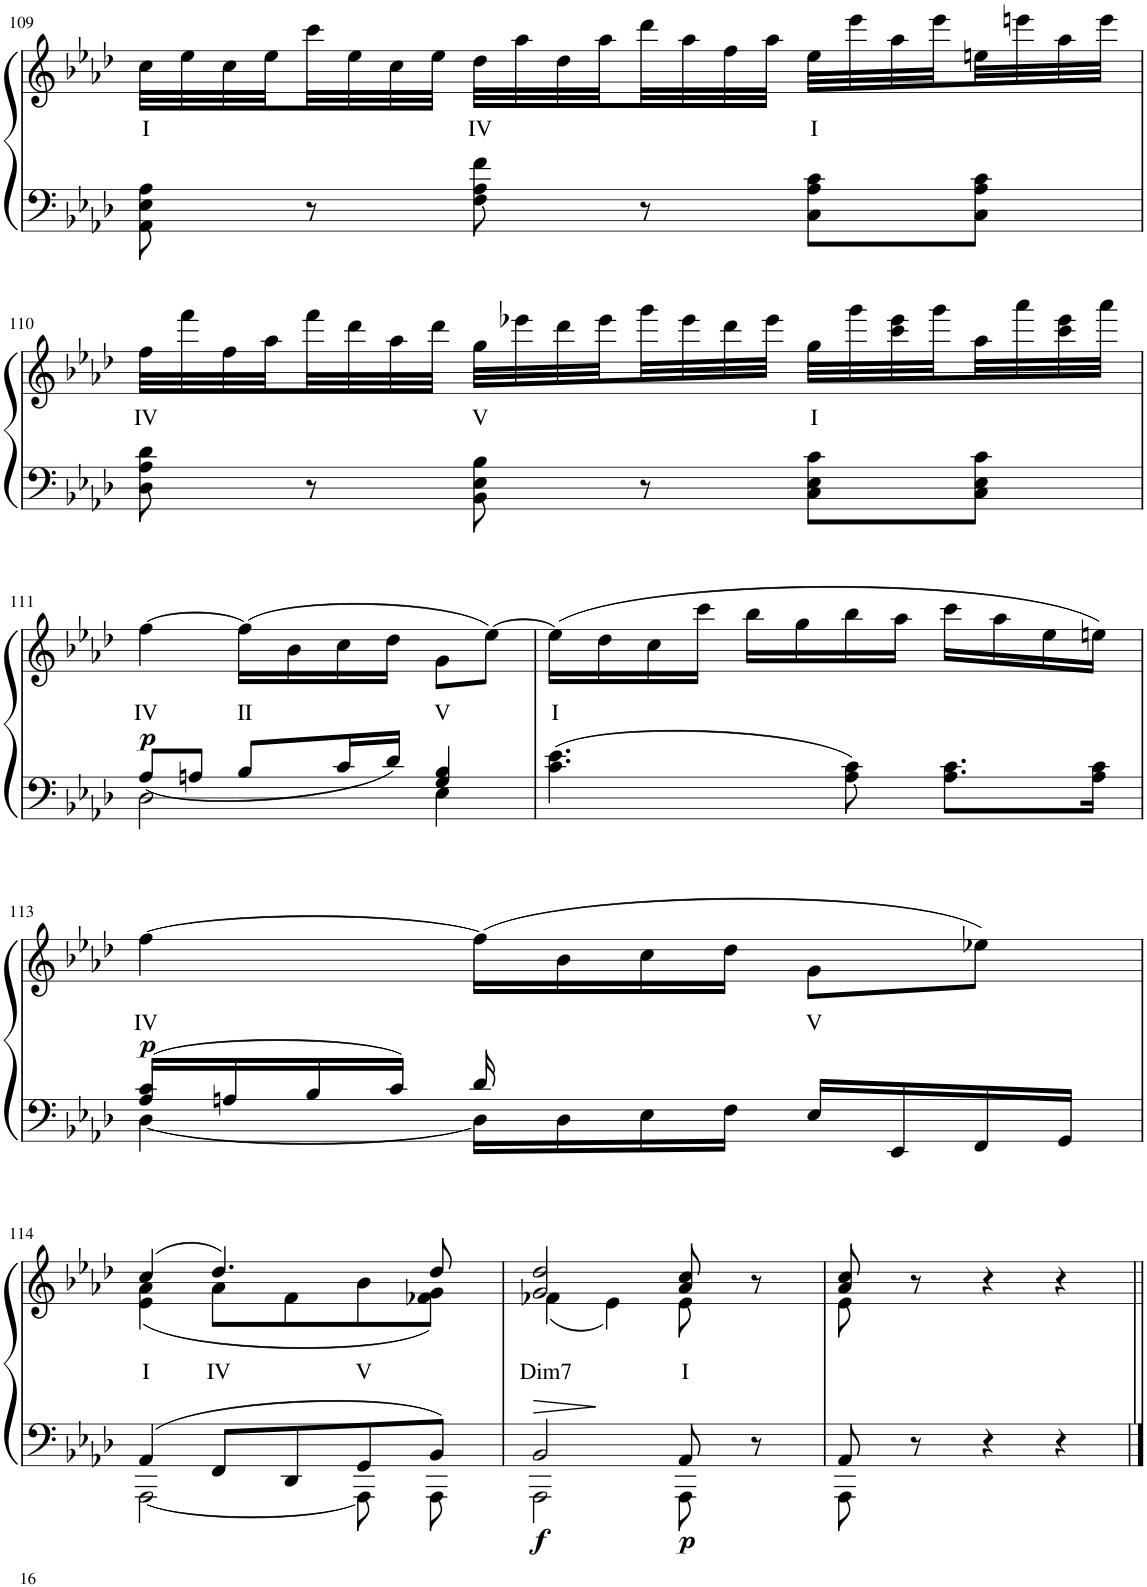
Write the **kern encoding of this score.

**kern	**kern	**text	**dynam
*part1	*part1	*part1	*part1
*staff2	*staff1	*staff1	*staff1/2
*I"Piano	*	*	*
*I'Pno	*	*	*
!!LO:PB:g=z
*clefF4	*clefG2	*	*
*k[b-e-a-d-]	*k[b-e-a-d-]	*	*
*M3/4	*M3/4	*	*
=109	=109	=109	=109
!	!	!LO:LY:b	!
8AA-\ 8E-\ 8A-\	32cc\LLL	I	.
.	32ee-\	.	.
.	32cc\	.	.
.	32ee-\	.	.
8r	32ccc\	.	.
.	32ee-\	.	.
.	32cc\	.	.
.	32ee-\JJJ	.	.
!	!	!LO:LY:b	!
8F\ 8A-\ 8f\	32dd-\LLL	IV	.
.	32aa-\	.	.
.	32dd-\	.	.
.	32aa-\	.	.
8r	32ddd-\	.	.
.	32aa-\	.	.
.	32ff\	.	.
.	32aa-\JJJ	.	.
!	!	!LO:LY:b	!
8C\ 8A-\ 8c\L	32ee-\LLL	I	.
.	32eee-\	.	.
.	32aa-\	.	.
.	32eee-\	.	.
8C\ 8A-\ 8c\J	32een\	.	.
.	32eeen\	.	.
.	32aa-\	.	.
.	32eee\JJJ	.	.
!!LO:LB:g=z
=110	=110	=110	=110
!	!	!LO:LY:b	!
8D-\ 8A-\ 8d-\	32ff\LLL	IV	.
.	32fff\	.	.
.	32ff\	.	.
.	32aa-\	.	.
8r	32fff\	.	.
.	32ddd-\	.	.
.	32aa-\	.	.
.	32ddd-\JJJ	.	.
!	!	!LO:LY:b	!
8BB-\ 8E-\ 8B-\	32gg\LLL	V	.
.	32eee-X\	.	.
.	32ddd-\	.	.
.	32eee-\	.	.
8r	32ggg\	.	.
.	32eee-\	.	.
.	32ddd-\	.	.
.	32eee-\JJJ	.	.
!	!	!LO:LY:b	!
8C\ 8E-\ 8c\L	32gg\LLL	I	.
.	32ggg\	.	.
.	32ccc\ 32eee-\	.	.
.	32ggg\	.	.
8C\ 8E-\ 8c\J	32aa-\	.	.
.	32aaa-\	.	.
.	32ccc\ 32eee-\	.	.
.	32aaa-\JJJ	.	.
!!LO:LB:g=z
=111	=111	=111	=111
*^	*	*	*
!	!	!	!LO:LY:b	!LO:DY:b
8A-/L	2D-\	[4ff\	IV	p
8An/J	.	.	.	.
!	!	!	!LO:LY:b	!
8B-/L	.	(16ff\LL]	II	.
.	.	16b-\	.	.
16c/L	.	16cc\	.	.
16d-/JJ	.	16dd-\JJ	.	.
!	!	!	!LO:LY:b	!
4G/ 4B-/	4E-\	8g\L	V	.
.	.	[8ee-\J)	.	.
*v	*v	*	*	*
=112	=112	=112	=112
!	!	!LO:LY:b	!
4.c\ 4.e-\	(16ee-\LL]	I	.
.	16dd-\	.	.
.	16cc\	.	.
.	16ccc\JJ	.	.
.	16bb-\LL	.	.
.	16gg\	.	.
8A-\ 8c\	16bb-\	.	.
.	16aa-\JJ	.	.
8.A-\ 8.c\L	16ccc\LL	.	.
.	16aa-\	.	.
.	16ee-\	.	.
16A-\ 16c\Jk	16een\JJ)	.	.
!!LO:LB:g=z
=113	=113	=113	=113
*^	*	*	*
!	!	!	!LO:LY:b	!LO:DY:b
16A-/ 16c/LL	[4D-\	[4ff\	IV	p
16An/	.	.	.	.
16B-/	.	.	.	.
16c/JJ	.	.	.	.
16d-/	16D-\LL]	(16ff\LL]	.	.
8.ryy	16D-\	16b-\	.	.
.	16E-\	16cc\	.	.
.	16F\JJ	16dd-\JJ	.	.
!	!	!	!LO:LY:b	!
16E-/LL	4ryy	8g\L	V	.
16EE-/	.	.	.	.
16FF/	.	8ee-X\J)	.	.
16GG/JJ	.	.	.	.
!!LO:LB:g=z
=114	=114	=114	=114	=114
*	*	*^	*	*
!	!	!	!	!LO:LY:b	!
4AA-/	[2AAA-\	(4cc/	(4e-\ 4a-\	I	.
!	!	!	!	!LO:LY:b	!
8FF/L	.	4.dd-/)	8a-\L	IV	.
8DD-/	.	.	8f\	.	.
!	!	!	!	!LO:LY:b	!
8GG/	8AAA-\]	.	8b-\	V	.
8BB-/J	8AAA-\	8dd-/	8f-X\ 8g\J)	.	.
=115	=115	=115	=115	=115	=115
!	!	!	!	!LO:LY:b	!LO:HP:b
!	!	!	!	!	!LO:DY:n=1:b=2
2BB-/	2AAA-\	2g/ 2dd-/	(4f-X\	Dim7	> f
.	.	.	4e-\)	.	]
!	!	!	!	!LO:LY:b	!LO:DY:n=2:b=2
8AA-/	8AAA-\	8a-/ 8cc/	8e-\	I	p
8r	8ryy	8r	8ryy	.	.
=116	=116	=116	=116	=116	=116
8AA-/	8AAA-\	8a-/ 8cc/	8e-\	.	.
8r	2ryy	8r	2ryy	.	.
4r	.	4r	.	.	.
4r	.	4r	.	.	.
.	8ryy	.	8ryy	.	.
*v	*v	*	*	*	*
*	*v	*v	*	*
=||	=||	=||	=||
*-	*-	*-	*-
